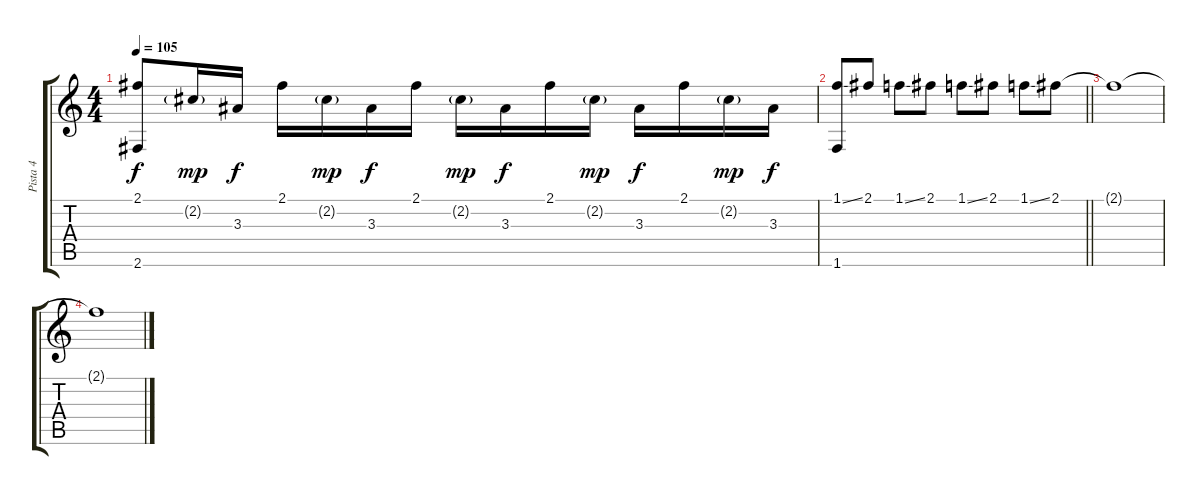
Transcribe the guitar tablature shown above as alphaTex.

\track ("Pista 4" "Pista 4") {instrument distortionguitar}
\staff {score tabs}
\tuning (E4 B3 G3 D3 A2 E2) {hide}
\ts (4 4)
\tempo 105
\clef g2
\ks c
(2.1 2.6).8{dy f} 2.2{g}.16{dy mp} 3.3.16{dy f} 2.1.16 2.2{g}.16{dy mp} 3.3.16{dy f} 2.1.16 2.2{g}.16{dy mp} 3.3.16{dy f} 2.1.16 2.2{g}.16{dy mp} 3.3.16{dy f} 2.1.16 2.2{g}.16{dy mp} 3.3.16{dy f} |
\barLineRight lightlight
(1.1{ss} 1.6).8 2.1.8 1.1{ss}.8 2.1.8 1.1{ss}.8 2.1.8 1.1{ss}.8 2.1.8 |
2.1{t}.1 |
2.1{t}.1
